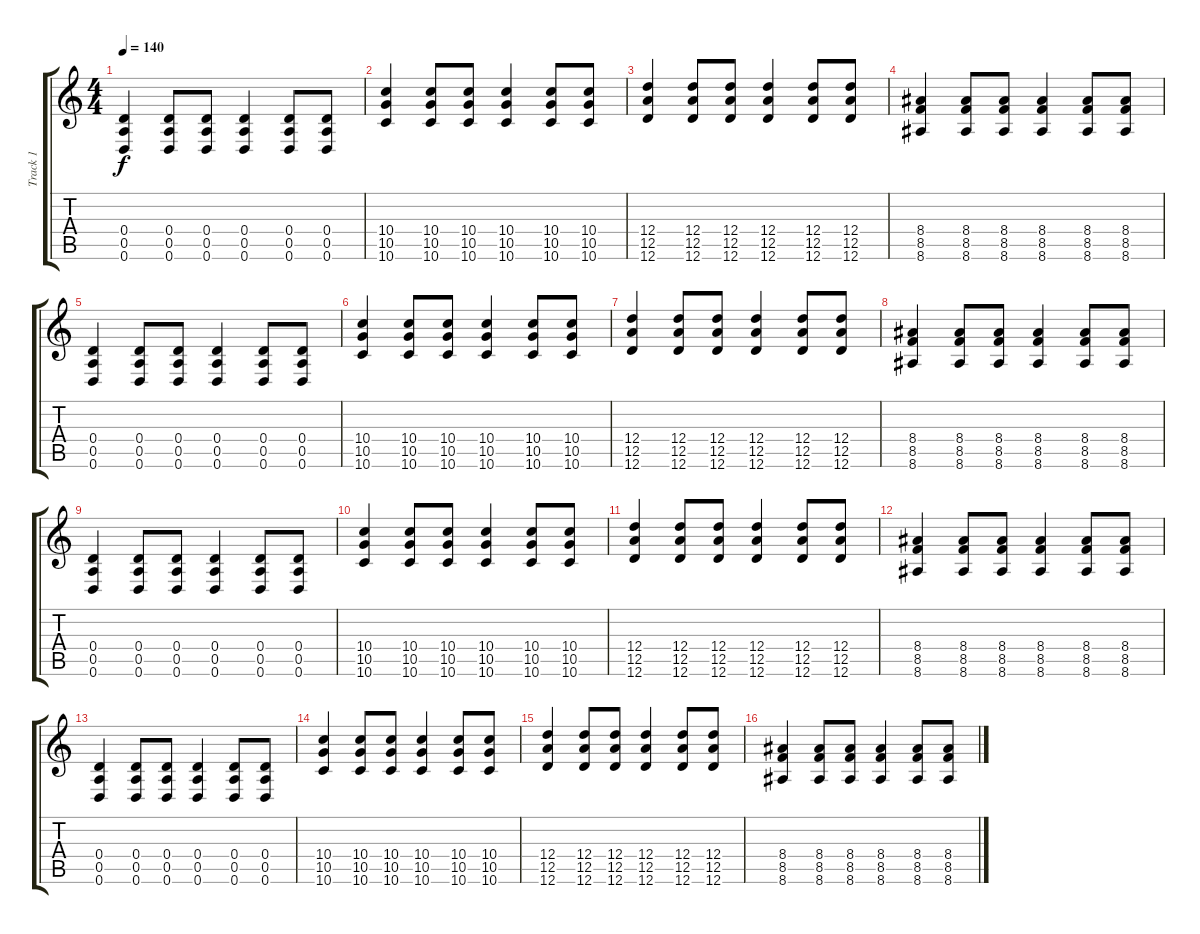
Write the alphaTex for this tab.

\track ("Track 1" "Track 1") {instrument distortionguitar}
\staff {score tabs}
\tuning (E4 B3 G3 D3 A2 D2) {hide}
\ts (4 4)
\tempo 140
\clef g2
\ks c
(0.4 0.5 0.6).4{dy f} (0.4 0.5 0.6).8 (0.4 0.5 0.6).8 (0.4 0.5 0.6).4 (0.4 0.5 0.6).8 (0.4 0.5 0.6).8 |
(10.4 10.5 10.6).4 (10.4 10.5 10.6).8 (10.4 10.5 10.6).8 (10.4 10.5 10.6).4 (10.4 10.5 10.6).8 (10.4 10.5 10.6).8 |
(12.4 12.5 12.6).4 (12.4 12.5 12.6).8 (12.4 12.5 12.6).8 (12.4 12.5 12.6).4 (12.4 12.5 12.6).8 (12.4 12.5 12.6).8 |
(8.4 8.5 8.6).4 (8.4 8.5 8.6).8 (8.4 8.5 8.6).8 (8.4 8.5 8.6).4 (8.4 8.5 8.6).8 (8.4 8.5 8.6).8 |
(0.4 0.5 0.6).4 (0.4 0.5 0.6).8 (0.4 0.5 0.6).8 (0.4 0.5 0.6).4 (0.4 0.5 0.6).8 (0.4 0.5 0.6).8 |
(10.4 10.5 10.6).4 (10.4 10.5 10.6).8 (10.4 10.5 10.6).8 (10.4 10.5 10.6).4 (10.4 10.5 10.6).8 (10.4 10.5 10.6).8 |
(12.4 12.5 12.6).4 (12.4 12.5 12.6).8 (12.4 12.5 12.6).8 (12.4 12.5 12.6).4 (12.4 12.5 12.6).8 (12.4 12.5 12.6).8 |
(8.4 8.5 8.6).4 (8.4 8.5 8.6).8 (8.4 8.5 8.6).8 (8.4 8.5 8.6).4 (8.4 8.5 8.6).8 (8.4 8.5 8.6).8 |
(0.4 0.5 0.6).4 (0.4 0.5 0.6).8 (0.4 0.5 0.6).8 (0.4 0.5 0.6).4 (0.4 0.5 0.6).8 (0.4 0.5 0.6).8 |
(10.4 10.5 10.6).4 (10.4 10.5 10.6).8 (10.4 10.5 10.6).8 (10.4 10.5 10.6).4 (10.4 10.5 10.6).8 (10.4 10.5 10.6).8 |
(12.4 12.5 12.6).4 (12.4 12.5 12.6).8 (12.4 12.5 12.6).8 (12.4 12.5 12.6).4 (12.4 12.5 12.6).8 (12.4 12.5 12.6).8 |
(8.4 8.5 8.6).4 (8.4 8.5 8.6).8 (8.4 8.5 8.6).8 (8.4 8.5 8.6).4 (8.4 8.5 8.6).8 (8.4 8.5 8.6).8 |
(0.4 0.5 0.6).4 (0.4 0.5 0.6).8 (0.4 0.5 0.6).8 (0.4 0.5 0.6).4 (0.4 0.5 0.6).8 (0.4 0.5 0.6).8 |
(10.4 10.5 10.6).4 (10.4 10.5 10.6).8 (10.4 10.5 10.6).8 (10.4 10.5 10.6).4 (10.4 10.5 10.6).8 (10.4 10.5 10.6).8 |
(12.4 12.5 12.6).4 (12.4 12.5 12.6).8 (12.4 12.5 12.6).8 (12.4 12.5 12.6).4 (12.4 12.5 12.6).8 (12.4 12.5 12.6).8 |
(8.4 8.5 8.6).4 (8.4 8.5 8.6).8 (8.4 8.5 8.6).8 (8.4 8.5 8.6).4 (8.4 8.5 8.6).8 (8.4 8.5 8.6).8
